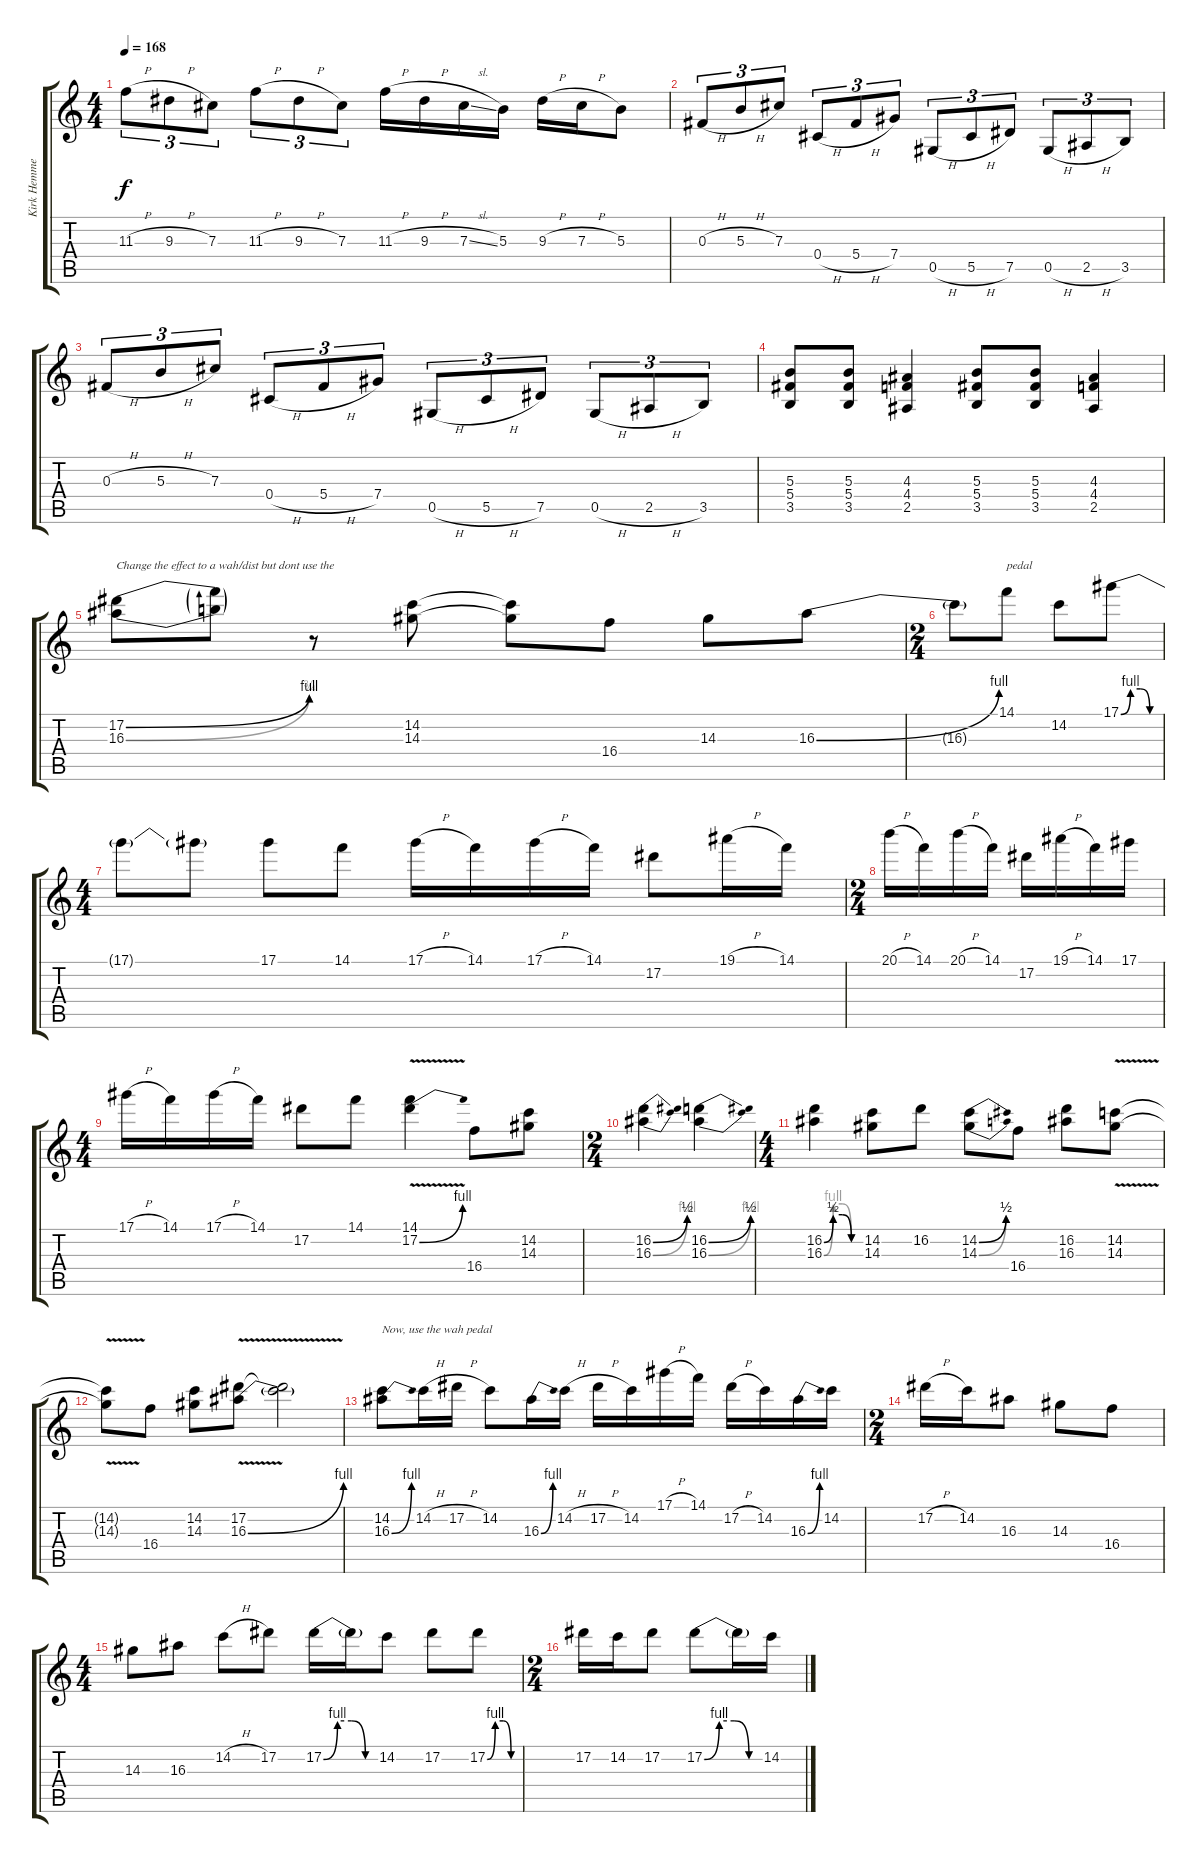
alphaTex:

\track ("Kirk Hemmett" "Kirk Hemme") {instrument distortionguitar}
\staff {score tabs}
\tuning (Eb4 Bb3 Gb3 Db3 Ab2 Eb2) {hide}
\ts (4 4)
\tempo 168
\clef g2
\ks c
11.3{h}.8{tu (3 2) dy f} 9.3{h}.8{tu (3 2)} 7.3.8{tu (3 2)} 11.3{h}.8{tu (3 2)} 9.3{h}.8{tu (3 2)} 7.3.8{tu (3 2)} 11.3{h}.16 9.3{h}.16 7.3{sl}.16 5.3.16 9.3{h}.16 7.3{h}.16 5.3.8 |
0.3{h}.8{tu (3 2)} 5.3{h}.8{tu (3 2)} 7.3.8{tu (3 2)} 0.4{h}.8{tu (3 2)} 5.4{h}.8{tu (3 2)} 7.4.8{tu (3 2)} 0.5{h}.8{tu (3 2)} 5.5{h}.8{tu (3 2)} 7.5.8{tu (3 2)} 0.5{h}.8{tu (3 2)} 2.5{h}.8{tu (3 2)} 3.5.8{tu (3 2)} |
0.3{h}.8{tu (3 2)} 5.3{h}.8{tu (3 2)} 7.3.8{tu (3 2)} 0.4{h}.8{tu (3 2)} 5.4{h}.8{tu (3 2)} 7.4.8{tu (3 2)} 0.5{h}.8{tu (3 2)} 5.5{h}.8{tu (3 2)} 7.5.8{tu (3 2)} 0.5{h}.8{tu (3 2)} 2.5{h}.8{tu (3 2)} 3.5.8{tu (3 2)} |
(5.3 5.4 3.5).8 (5.3 5.4 3.5).8 (4.3 4.4 2.5).4 (5.3 5.4 3.5).8 (5.3 5.4 3.5).8 (4.3 4.4 2.5).4 |
(17.2{be (bend 0 0 60 4)} 16.3{be (bend 0 0 60 3)}).8{txt "Change the effect to a wah/dist but dont use the"} (17.2{t} 16.3{t}).8 r.8 (14.2 14.3).8 (14.2{t} 14.3{t}).8 16.4.8 14.3.8 16.3{be (bend 0 0 60 4)}.8 |
\ts (2 4)
16.3{t}.8 14.1.8{txt "pedal"} 14.2.8 17.1{be (custom 0 0 15 4 30 4 45 0 60 0)}.8 |
\ts (4 4)
17.1{t}.8 17.1{t}.8 17.1.8 14.1.8 17.1{h}.16 14.1.16 17.1{h}.16 14.1.16 17.2.8 19.1{h}.16 14.1.16 |
\ts (2 4)
20.1{h}.16 14.1.16 20.1{h}.16 14.1.16 17.2.16 19.1{h}.16 14.1.16 17.1.16 |
\ts (4 4)
17.1{h}.16 14.1.16 17.1{h}.16 14.1.16 17.2.8 14.1.8 (14.1 17.2{be (bend 0 0 60 4) v}).4 16.4.8 (14.2 14.3).8 |
\ts (2 4)
(16.2{be (bend 0 0 60 2)} 16.3{be (bend 0 0 60 4)}).4 (16.2{be (bend 0 0 60 2)} 16.3{be (bend 0 0 60 4)}).4 |
\ts (4 4)
(16.2{be (custom 0 0 15 2 30 2 45 0 60 0)} 16.3{be (custom 0 0 15 4 30 4 45 0 60 0)}).4 (14.2 14.3).8 16.2.8 (14.2{be (bend 0 0 60 2)} 14.3{be (bend 0 0 60 2)}).8 16.4.8 (16.2 16.3).8 (14.2{v} 14.3{v}).8 |
(14.2{t} 14.3{t}).8 16.4.8 (14.2 14.3).8 (17.2 16.3{be (bend 0 0 60 4) v}).8 (17.2{t} 16.3{t}).2 |
(14.2 16.3{be (bend 0 0 60 4)}).8{txt "Now, use the wah pedal"} 14.2{h}.16 17.2{h}.16 14.2.8 16.3{be (bend 0 0 60 4)}.16 14.2{h}.16 17.2{h}.16 14.2.16 17.1{h}.16 14.1.16 17.2{h}.16 14.2.16 16.3{be (bend 0 0 60 4)}.16 14.2.16 |
\ts (2 4)
17.2{h}.16 14.2.16 16.3.8 14.3.8 16.4.8 |
\ts (4 4)
14.3.8 16.3.8 14.2{h}.8 17.2.8 17.2{be (custom 0 0 15 4 30 4 45 0 60 0)}.16 17.2{t}.16 14.2.8 17.2.8 17.2{be (custom 0 0 15 4 30 4 45 0 60 0)}.8 |
\ts (2 4)
17.2.16 14.2.16 17.2.8 17.2{be (custom 0 0 15 4 30 4 45 0 60 0)}.8 17.2{t}.16 14.2.16
